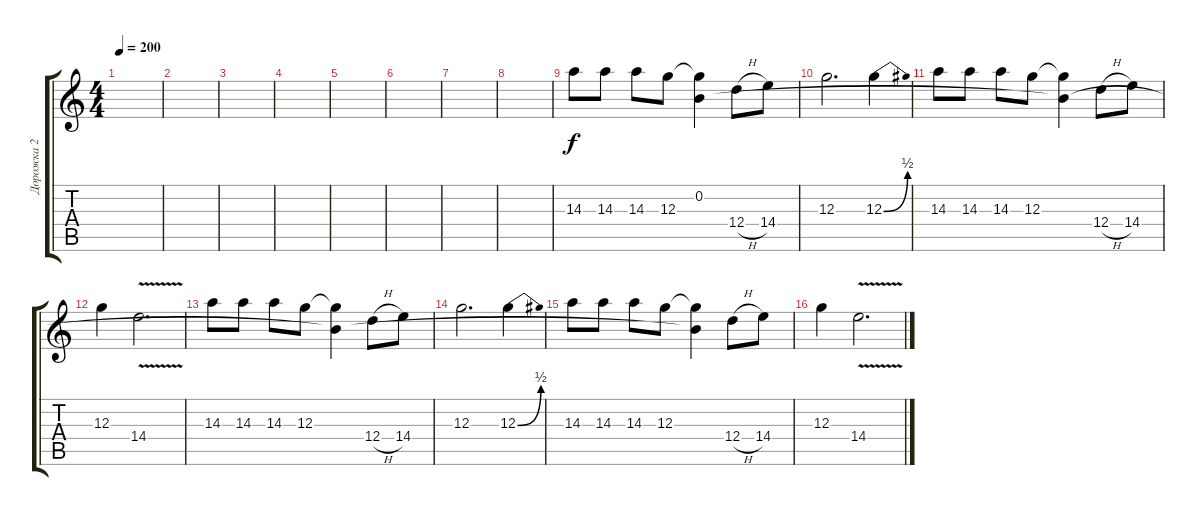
\track ("Дорожка 2" "Дорожка 2") {instrument distortionguitar}
\staff {score tabs}
\tuning (E4 B3 G3 D3 A2 E2) {hide}
\ts (4 4)
\tempo 200
\clef g2
\ks c
|
|
|
|
|
|
|
|
14.3.8 14.3.8 14.3.8 12.3.8 (0.2 12.3{t}).4 12.4{h}.8 14.4.8 |
12.3.2{d} 12.3{be (bend 0 0 60 2)}.4 |
14.3.8 14.3.8 14.3.8 12.3.8 (0.2{t} 12.3{t}).4 12.4{h}.8 14.4.8 |
12.3.4 14.4{v}.2{d} |
14.3.8 14.3.8 14.3.8 12.3.8 (0.2{t} 12.3{t}).4 12.4{h}.8 14.4.8 |
12.3.2{d} 12.3{be (bend 0 0 60 2)}.4 |
14.3.8 14.3.8 14.3.8 12.3.8 (0.2{t} 12.3{t}).4 12.4{h}.8 14.4.8 |
12.3.4 14.4{v}.2{d}
